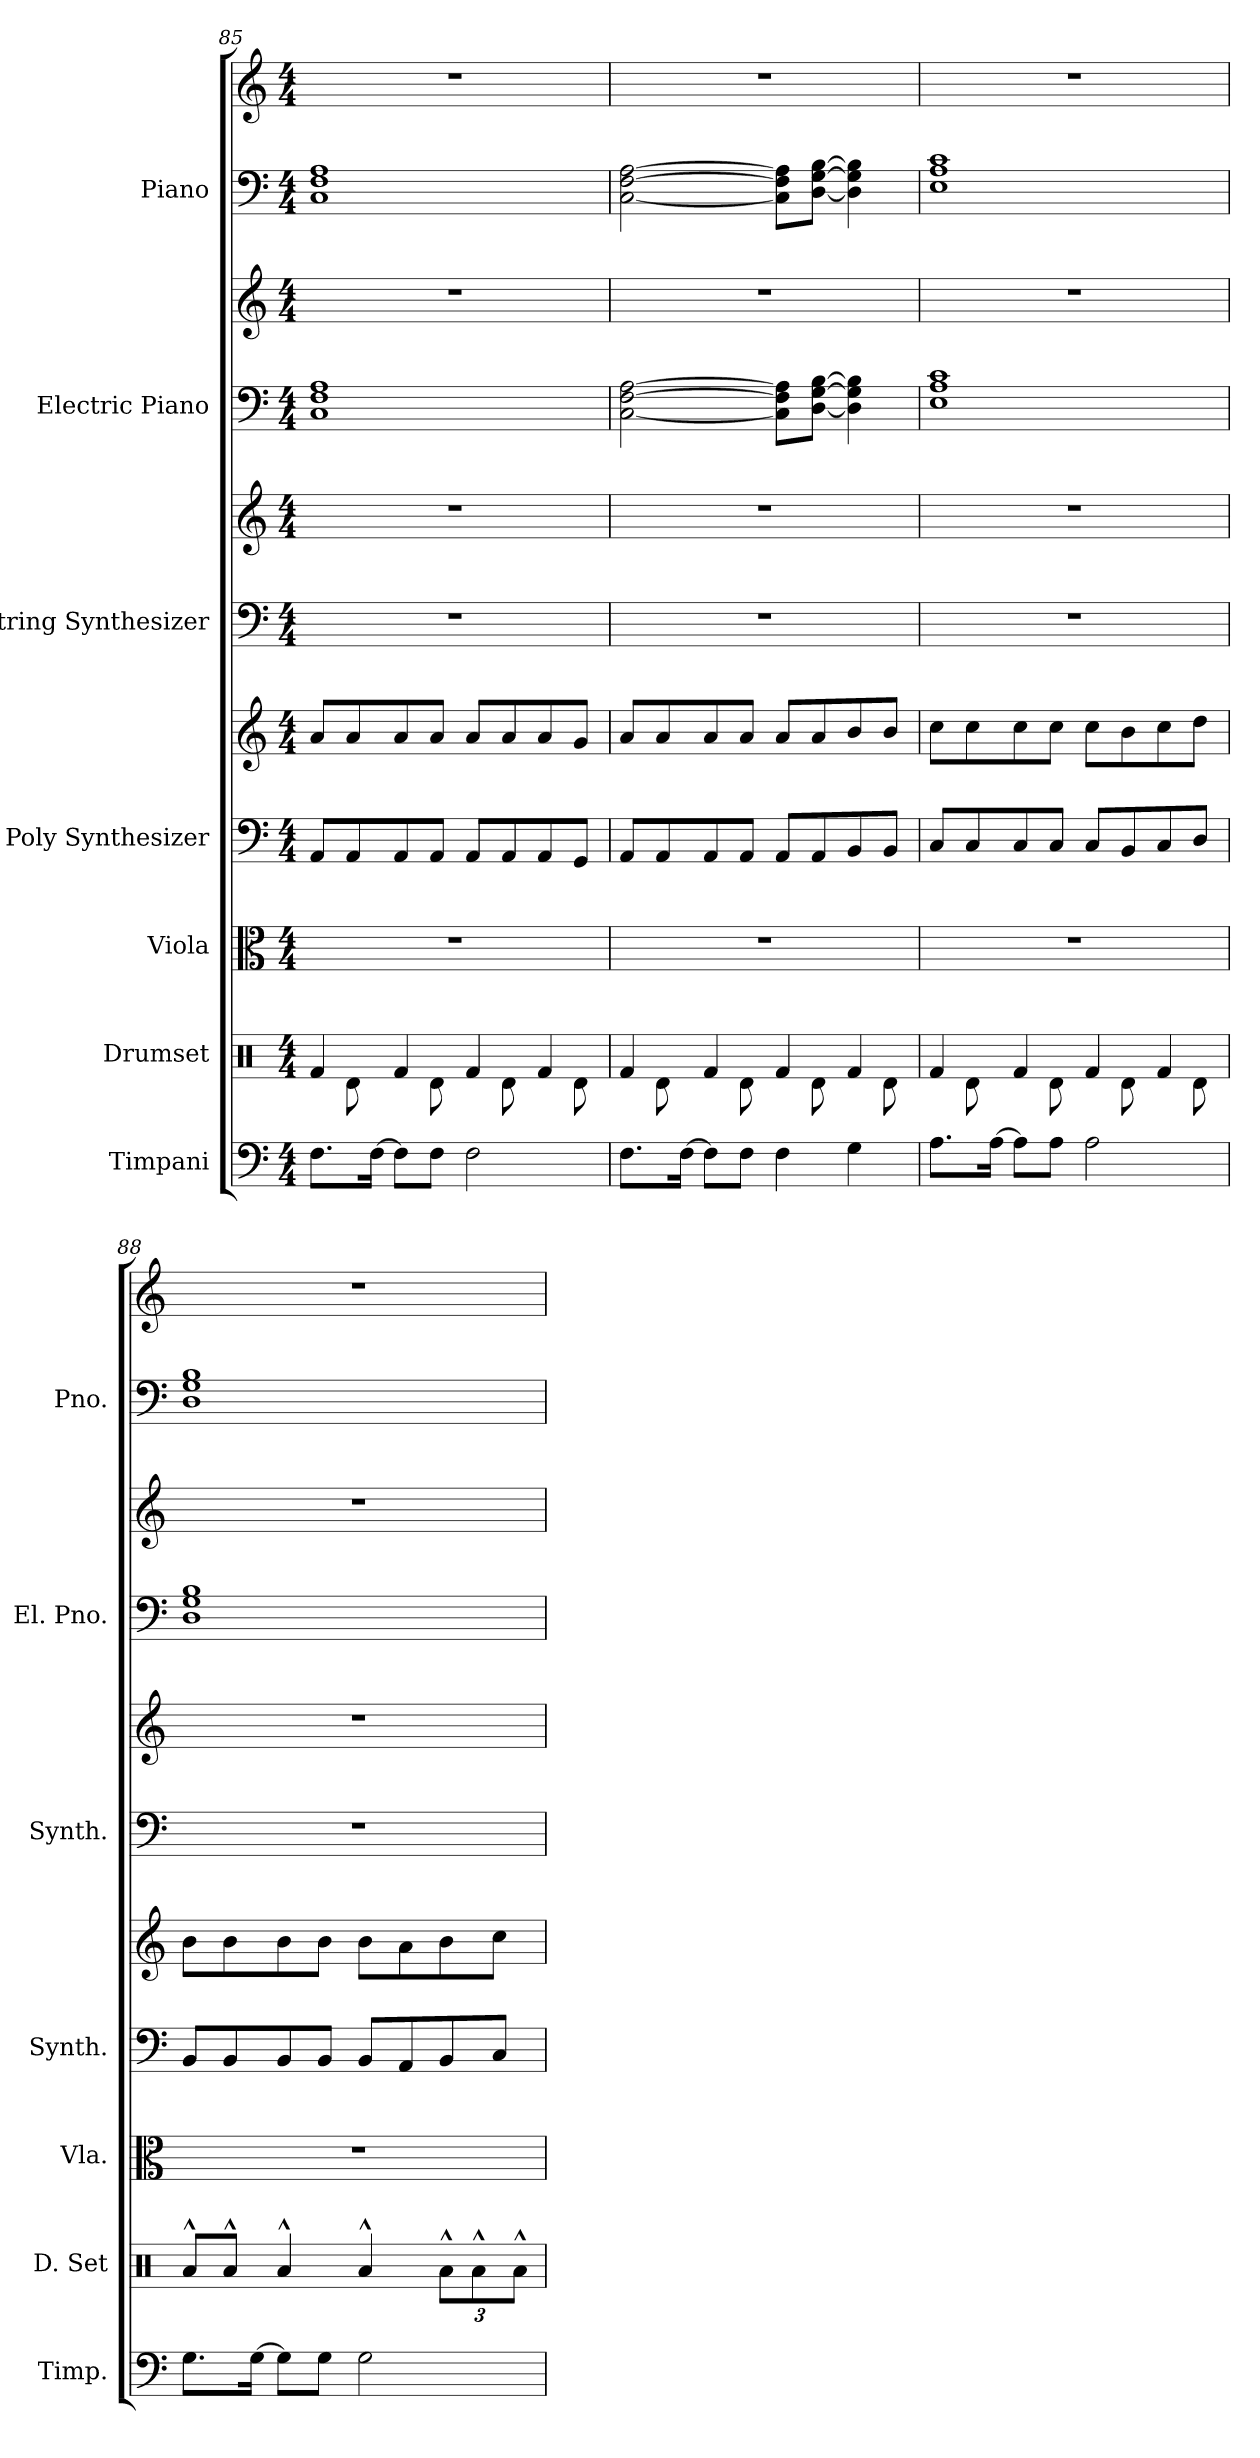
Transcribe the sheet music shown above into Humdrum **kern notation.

**kern	**kern	**kern	**kern	**kern	**kern	**kern	**kern	**kern	**kern	**kern
*part7	*part6	*part5	*part4	*part4	*part3	*part3	*part2	*part2	*part1	*part1
*staff11	*staff10	*staff9	*staff8	*staff7	*staff6	*staff5	*staff4	*staff3	*staff2	*staff1
*I"Timpani	*I"Drumset	*I"Viola	*I"Poly Synthesizer	*	*I"String Synthesizer	*	*I"Electric Piano	*	*I"Piano	*
*I'Timp.	*I'D. Set	*I'Vla.	*I'Synth.	*	*I'Synth.	*	*I'El. Pno.	*	*I'Pno.	*
*clefF4	*clefX	*clefC3	*clefF4	*clefG2	*clefF4	*clefG2	*clefF4	*clefG2	*clefF4	*clefG2
*k[]	*k[]	*k[]	*k[]	*k[]	*k[]	*k[]	*k[]	*k[]	*k[]	*k[]
*M4/4	*M4/4	*M4/4	*M4/4	*M4/4	*M4/4	*M4/4	*M4/4	*M4/4	*M4/4	*M4/4
=85	=85	=85	=85	=85	=85	=85	=85	=85	=85	=85
*	*^	*	*	*	*	*	*	*	*	*
8.F\L	4Rf/	8ryy	1r	8AA/L	8a/L	1r	1r	1C 1F 1A	1r	1C 1F 1A	1r
.	.	8Rd\	.	8AA/	8a/	.	.	.	.	.	.
[16F\Jk	.	.	.	.	.	.	.	.	.	.	.
8F\L]	4Rf/	8ryy	.	8AA/	8a/	.	.	.	.	.	.
8F\J	.	8Rd\	.	8AA/J	8a/J	.	.	.	.	.	.
2F\	4Rf/	8ryy	.	8AA/L	8a/L	.	.	.	.	.	.
.	.	8Rd\	.	8AA/	8a/	.	.	.	.	.	.
.	4Rf/	8ryy	.	8AA/	8a/	.	.	.	.	.	.
.	.	8Rd\	.	8GG/J	8g/J	.	.	.	.	.	.
=86	=86	=86	=86	=86	=86	=86	=86	=86	=86	=86	=86
8.F\L	4Rf/	8ryy	1r	8AA/L	8a/L	1r	1r	[2C\ [2F\ [2A\	1r	[2C\ [2F\ [2A\	1r
.	.	8Rd\	.	8AA/	8a/	.	.	.	.	.	.
[16F\Jk	.	.	.	.	.	.	.	.	.	.	.
8F\L]	4Rf/	8ryy	.	8AA/	8a/	.	.	.	.	.	.
8F\J	.	8Rd\	.	8AA/J	8a/J	.	.	.	.	.	.
4F\	4Rf/	8ryy	.	8AA/L	8a/L	.	.	8C\] 8F\] 8A\]L	.	8C\] 8F\] 8A\]L	.
.	.	8Rd\	.	8AA/	8a/	.	.	[8D\ [8G\ [8B\J	.	[8D\ [8G\ [8B\J	.
4G\	4Rf/	8ryy	.	8BB/	8b/	.	.	4D\] 4G\] 4B\]	.	4D\] 4G\] 4B\]	.
.	.	8Rd\	.	8BB/J	8b/J	.	.	.	.	.	.
!!LO:PB:g=z
=87	=87	=87	=87	=87	=87	=87	=87	=87	=87	=87	=87
8.A\L	4Rf/	8ryy	1r	8C/L	8cc\L	1r	1r	1E 1A 1c	1r	1E 1A 1c	1r
.	.	8Rd\	.	8C/	8cc\	.	.	.	.	.	.
[16A\Jk	.	.	.	.	.	.	.	.	.	.	.
8A\L]	4Rf/	8ryy	.	8C/	8cc\	.	.	.	.	.	.
8A\J	.	8Rd\	.	8C/J	8cc\J	.	.	.	.	.	.
2A\	4Rf/	8ryy	.	8C/L	8cc\L	.	.	.	.	.	.
.	.	8Rd\	.	8BB/	8b\	.	.	.	.	.	.
.	4Rf/	8ryy	.	8C/	8cc\	.	.	.	.	.	.
.	.	8Rd\	.	8D/J	8dd\J	.	.	.	.	.	.
*	*v	*v	*	*	*	*	*	*	*	*	*
=88	=88	=88	=88	=88	=88	=88	=88	=88	=88	=88
8.G\L	8Ra^^/L	1r	8BB/L	8b\L	1r	1r	1D 1G 1B	1r	1D 1G 1B	1r
.	8Ra^^/J	.	8BB/	8b\	.	.	.	.	.	.
[16G\Jk	.	.	.	.	.	.	.	.	.	.
8G\L]	4Ra^^/	.	8BB/	8b\	.	.	.	.	.	.
8G\J	.	.	8BB/J	8b\J	.	.	.	.	.	.
2G\	4Ra^^/	.	8BB/L	8b\L	.	.	.	.	.	.
.	.	.	8AA/	8a\	.	.	.	.	.	.
*	*Xbrackettup	*	*	*	*	*	*	*	*	*
.	12Ra^^\L	.	8BB/	8b\	.	.	.	.	.	.
.	12Ra^^\	.	.	.	.	.	.	.	.	.
.	.	.	8C/J	8cc\J	.	.	.	.	.	.
.	12Ra^^\J	.	.	.	.	.	.	.	.	.
=	=	=	=	=	=	=	=	=	=	=
*-	*-	*-	*-	*-	*-	*-	*-	*-	*-	*-
